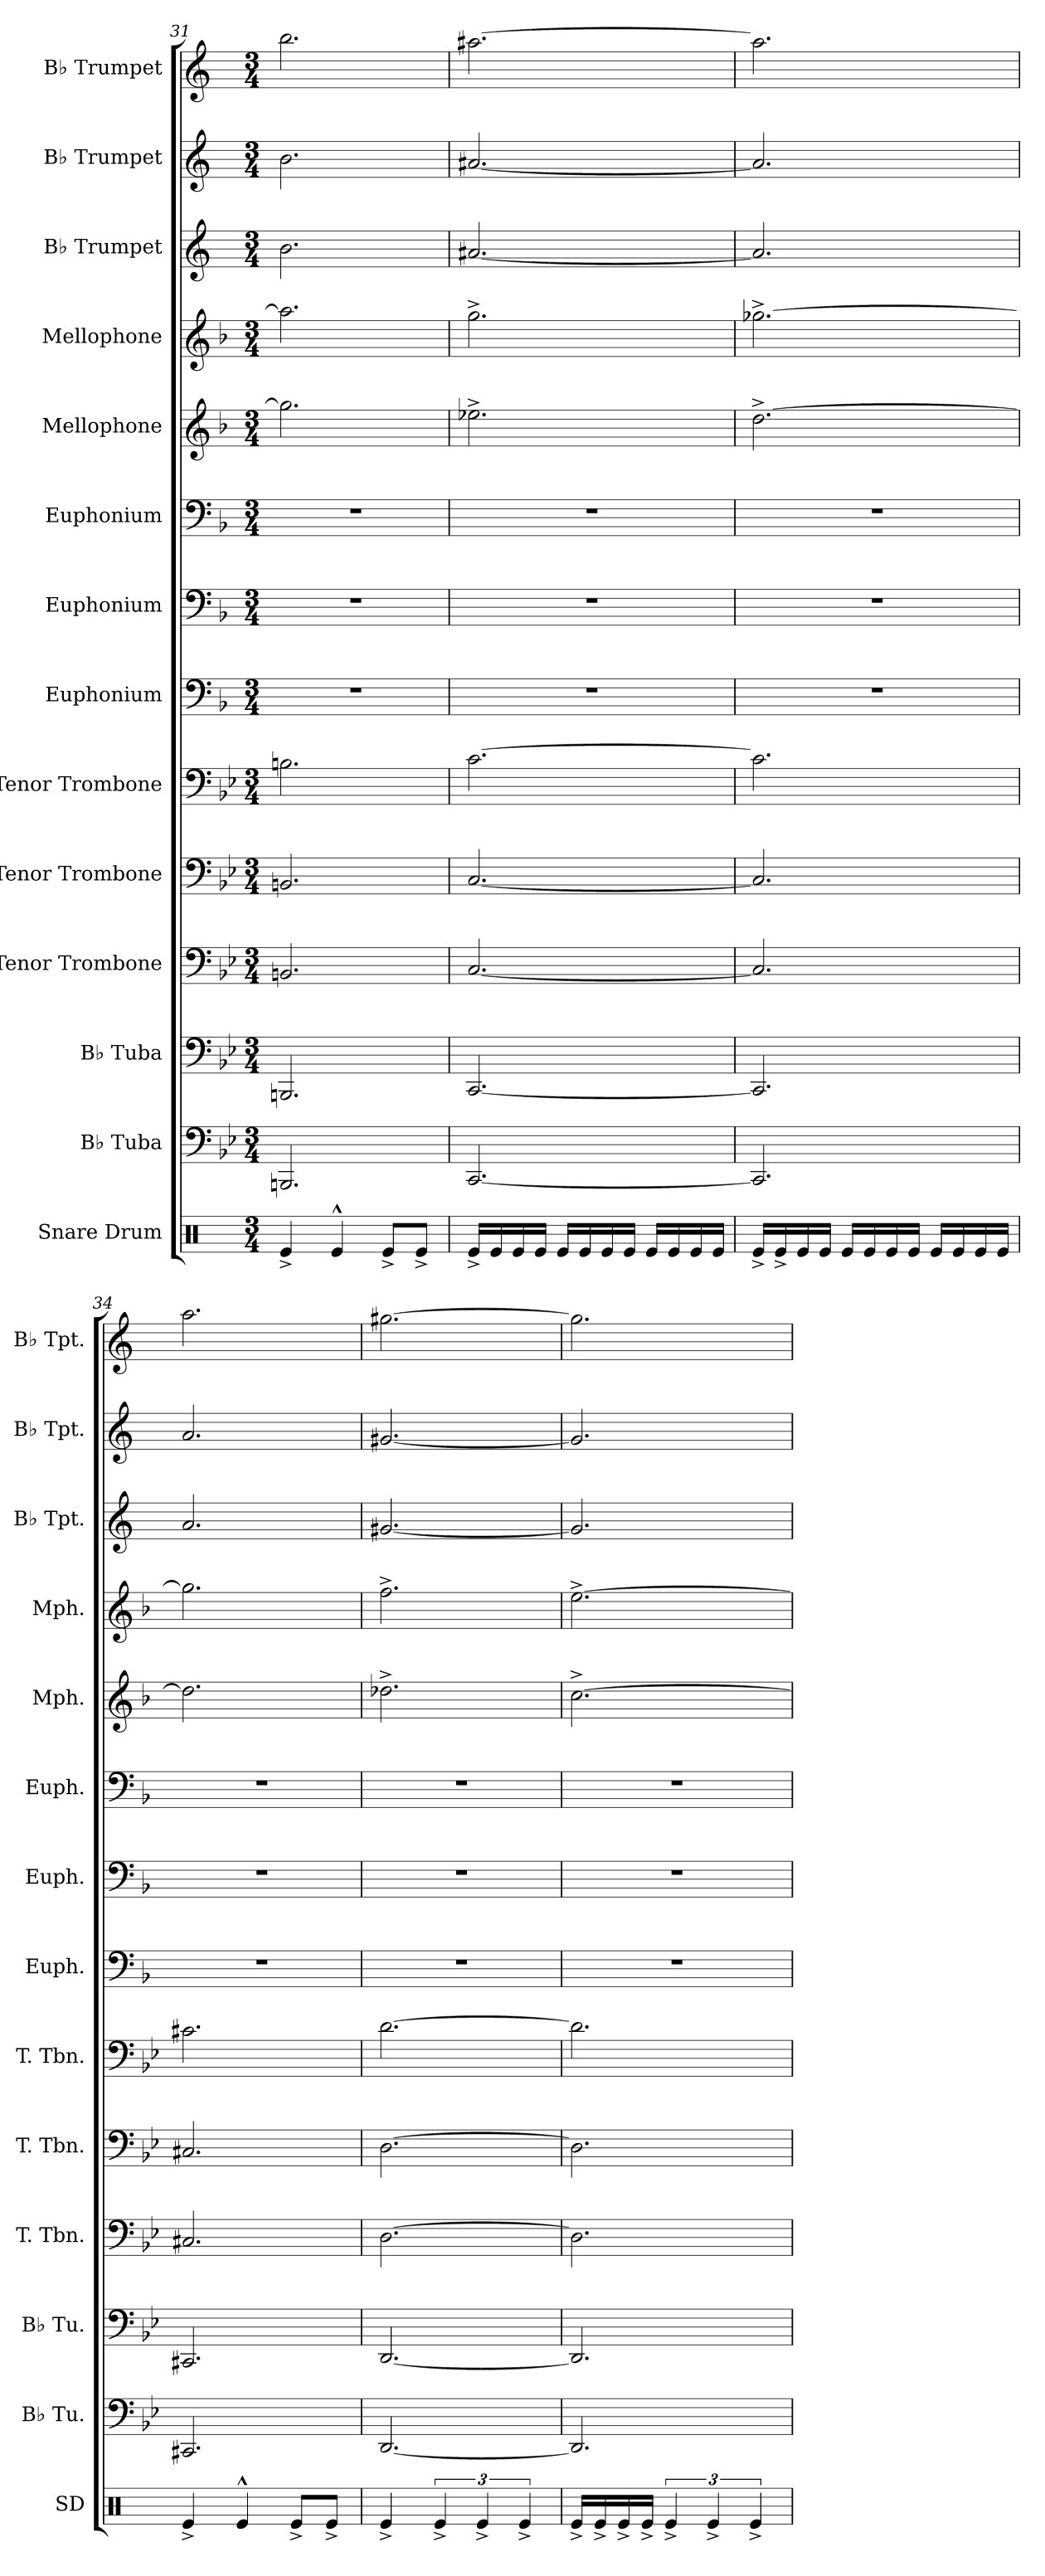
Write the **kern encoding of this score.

**kern	**kern	**kern	**kern	**kern	**kern	**kern	**kern	**kern	**kern	**kern	**kern	**kern	**kern
*part14	*part13	*part12	*part11	*part10	*part9	*part8	*part7	*part6	*part5	*part4	*part3	*part2	*part1
*staff14	*staff13	*staff12	*staff11	*staff10	*staff9	*staff8	*staff7	*staff6	*staff5	*staff4	*staff3	*staff2	*staff1
*I"Snare Drum	*I"B♭ Tuba	*I"B♭ Tuba	*I"Tenor Trombone	*I"Tenor Trombone	*I"Tenor Trombone	*I"Euphonium	*I"Euphonium	*I"Euphonium	*I"Mellophone	*I"Mellophone	*I"B♭ Trumpet	*I"B♭ Trumpet	*I"B♭ Trumpet
*I'SD	*I'B♭ Tu.	*I'B♭ Tu.	*I'T. Tbn.	*I'T. Tbn.	*I'T. Tbn.	*I'Euph.	*I'Euph.	*I'Euph.	*I'Mph.	*I'Mph.	*I'B♭ Tpt.	*I'B♭ Tpt.	*I'B♭ Tpt.
*clefX	*clefF4	*clefF4	*clefF4	*clefF4	*clefF4	*clefF4	*clefF4	*clefF4	*clefG2	*clefG2	*clefG2	*clefG2	*clefG2
*	*	*	*	*	*	*ITrd4c7	*ITrd4c7	*ITrd4c7	*ITrd4c7	*ITrd4c7	*ITrd1c2	*ITrd1c2	*ITrd1c2
*k[]	*k[b-e-]	*k[b-e-]	*k[b-e-]	*k[b-e-]	*k[b-e-]	*k[b-e-]	*k[b-e-]	*k[b-e-]	*k[b-e-]	*k[b-e-]	*k[b-e-]	*k[b-e-]	*k[b-e-]
*M3/4	*M3/4	*M3/4	*M3/4	*M3/4	*M3/4	*M3/4	*M3/4	*M3/4	*M3/4	*M3/4	*M3/4	*M3/4	*M3/4
=31	=31	=31	=31	=31	=31	=31	=31	=31	=31	=31	=31	=31	=31
4Re^/	2.BBBn/	2.BBBn/	2.BBn/	2.BBn/	2.Bn\	2.r	2.r	2.r	2.cc-\]	2.dd-\]	2.a\	2.a\	2.aa\
4Re^^/	.	.	.	.	.	.	.	.	.	.	.	.	.
8Re^/L	.	.	.	.	.	.	.	.	.	.	.	.	.
8Re^/J	.	.	.	.	.	.	.	.	.	.	.	.	.
=32	=32	=32	=32	=32	=32	=32	=32	=32	=32	=32	=32	=32	=32
16Re^/LL	[2.CC/	[2.CC/	[2.C/	[2.C/	[2.c\	2.r	2.r	2.r	2.a-X^\	2.cc^\	[2.g#X/	[2.g#X/	[2.gg#X\
16Re/	.	.	.	.	.	.	.	.	.	.	.	.	.
16Re/	.	.	.	.	.	.	.	.	.	.	.	.	.
16Re/JJ	.	.	.	.	.	.	.	.	.	.	.	.	.
16Re/LL	.	.	.	.	.	.	.	.	.	.	.	.	.
16Re/	.	.	.	.	.	.	.	.	.	.	.	.	.
16Re/	.	.	.	.	.	.	.	.	.	.	.	.	.
16Re/JJ	.	.	.	.	.	.	.	.	.	.	.	.	.
16Re/LL	.	.	.	.	.	.	.	.	.	.	.	.	.
16Re/	.	.	.	.	.	.	.	.	.	.	.	.	.
16Re/	.	.	.	.	.	.	.	.	.	.	.	.	.
16Re/JJ	.	.	.	.	.	.	.	.	.	.	.	.	.
=33	=33	=33	=33	=33	=33	=33	=33	=33	=33	=33	=33	=33	=33
16Re^/LL	2.CC/]	2.CC/]	2.C/]	2.C/]	2.c\]	2.r	2.r	2.r	[2.g^\	[2.cc-X^\	2.g#/]	2.g#/]	2.gg#\]
16Re^/	.	.	.	.	.	.	.	.	.	.	.	.	.
16Re/	.	.	.	.	.	.	.	.	.	.	.	.	.
16Re/JJ	.	.	.	.	.	.	.	.	.	.	.	.	.
16Re/LL	.	.	.	.	.	.	.	.	.	.	.	.	.
16Re/	.	.	.	.	.	.	.	.	.	.	.	.	.
16Re/	.	.	.	.	.	.	.	.	.	.	.	.	.
16Re/JJ	.	.	.	.	.	.	.	.	.	.	.	.	.
16Re/LL	.	.	.	.	.	.	.	.	.	.	.	.	.
16Re/	.	.	.	.	.	.	.	.	.	.	.	.	.
16Re/	.	.	.	.	.	.	.	.	.	.	.	.	.
16Re/JJ	.	.	.	.	.	.	.	.	.	.	.	.	.
=34	=34	=34	=34	=34	=34	=34	=34	=34	=34	=34	=34	=34	=34
4Re^/	2.CC#X/	2.CC#X/	2.C#X/	2.C#X/	2.c#X\	2.r	2.r	2.r	2.g\]	2.cc-\]	2.g/	2.g/	2.gg\
4Re^^/	.	.	.	.	.	.	.	.	.	.	.	.	.
8Re^/L	.	.	.	.	.	.	.	.	.	.	.	.	.
8Re^/J	.	.	.	.	.	.	.	.	.	.	.	.	.
=35	=35	=35	=35	=35	=35	=35	=35	=35	=35	=35	=35	=35	=35
4Re^/	[2.DD/	[2.DD/	[2.D\	[2.D\	[2.d\	2.r	2.r	2.r	2.g-X^\	2.b-^\	[2.f#X/	[2.f#X/	[2.ff#X\
6Re^/	.	.	.	.	.	.	.	.	.	.	.	.	.
6Re^/	.	.	.	.	.	.	.	.	.	.	.	.	.
6Re^/	.	.	.	.	.	.	.	.	.	.	.	.	.
=36	=36	=36	=36	=36	=36	=36	=36	=36	=36	=36	=36	=36	=36
16Re^/LL	2.DD/]	2.DD/]	2.D\]	2.D\]	2.d\]	2.r	2.r	2.r	[2.f^\	[2.a^\	2.f#/]	2.f#/]	2.ff#\]
16Re^/	.	.	.	.	.	.	.	.	.	.	.	.	.
16Re^/	.	.	.	.	.	.	.	.	.	.	.	.	.
16Re^/JJ	.	.	.	.	.	.	.	.	.	.	.	.	.
6Re^/	.	.	.	.	.	.	.	.	.	.	.	.	.
6Re^/	.	.	.	.	.	.	.	.	.	.	.	.	.
6Re^/	.	.	.	.	.	.	.	.	.	.	.	.	.
=	=	=	=	=	=	=	=	=	=	=	=	=	=
*-	*-	*-	*-	*-	*-	*-	*-	*-	*-	*-	*-	*-	*-
